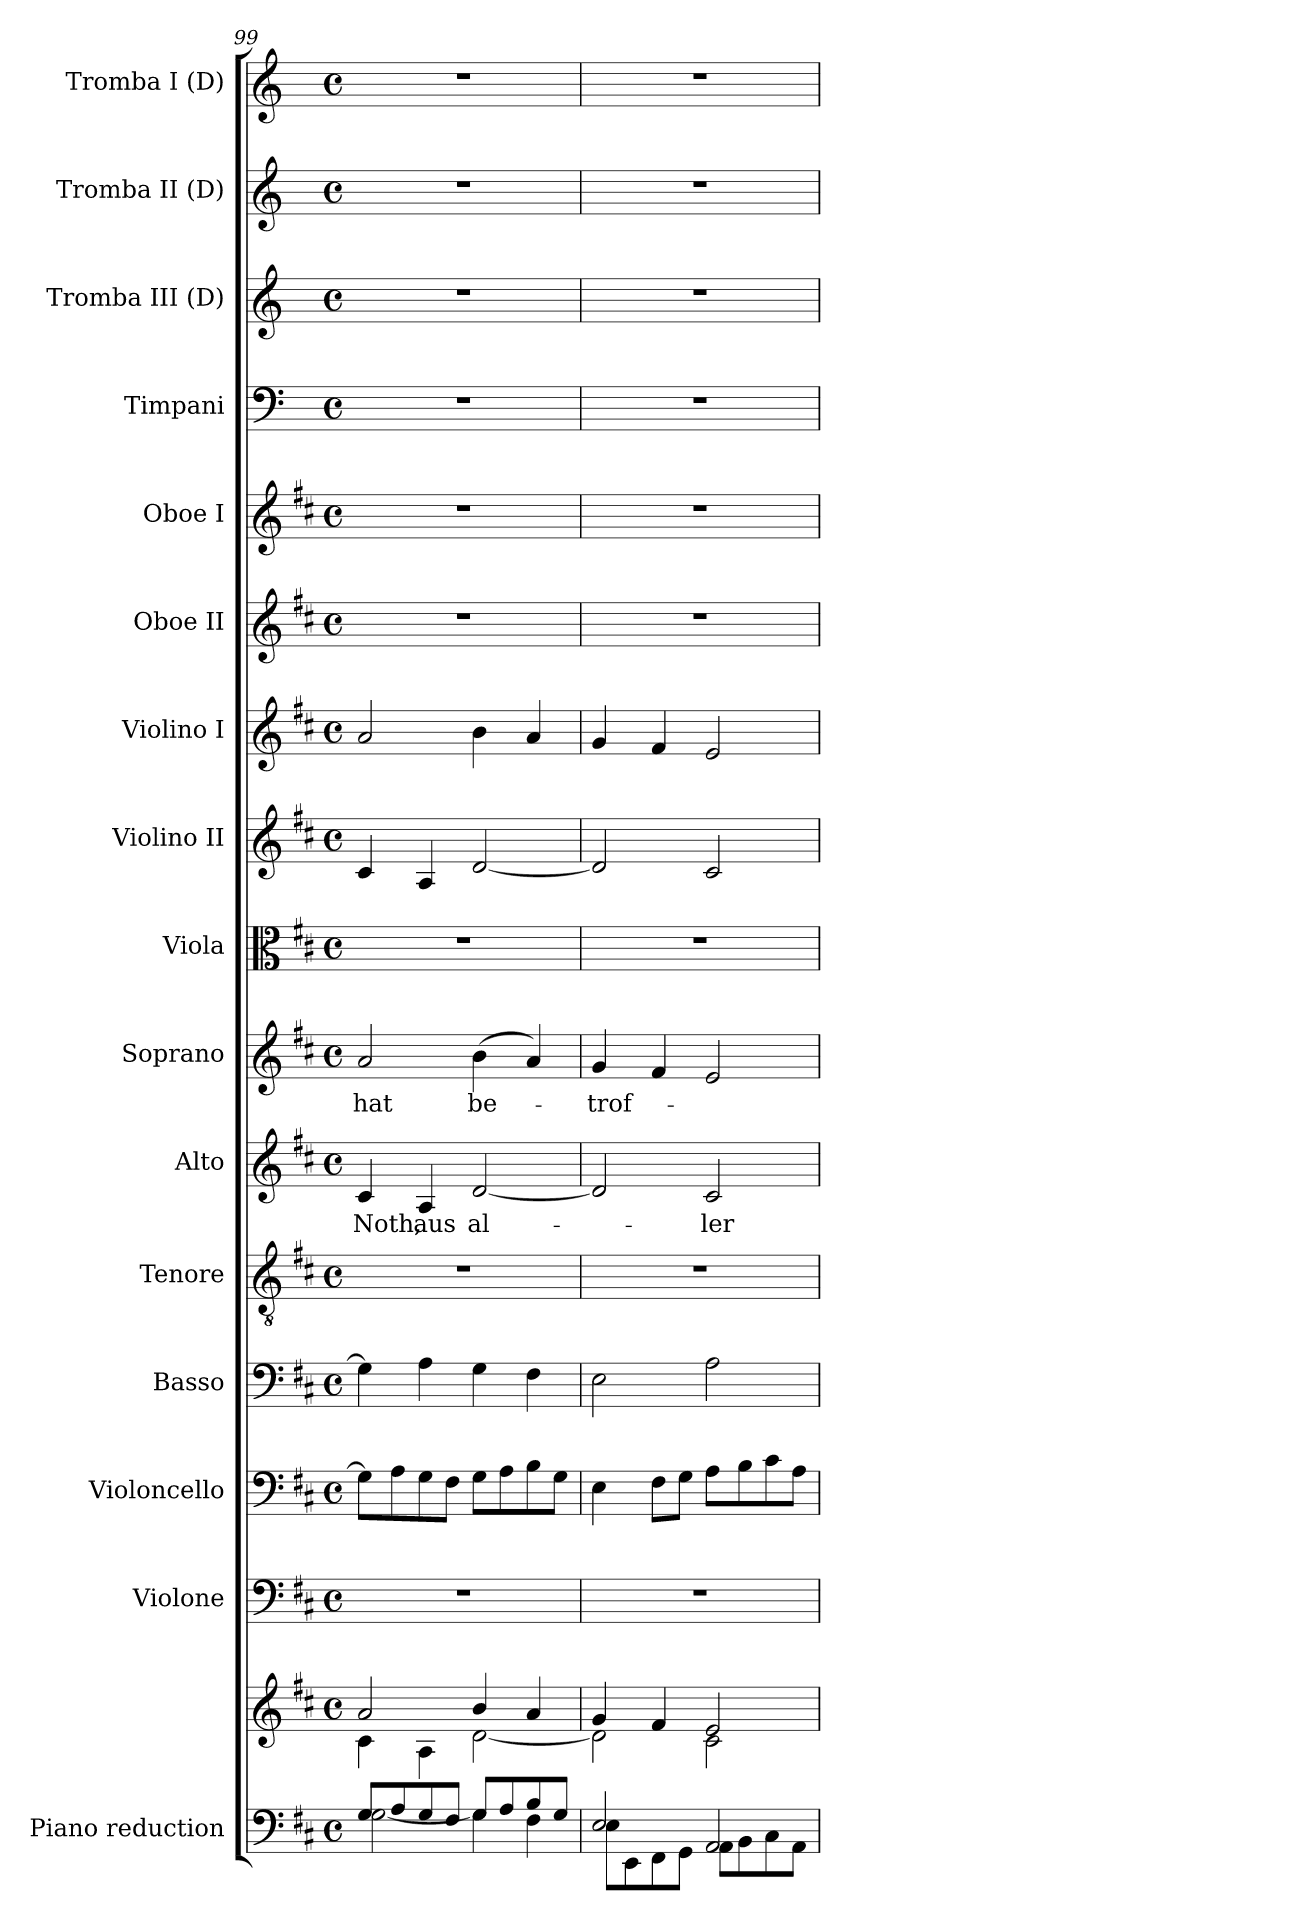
**kern	**kern	**kern	**kern	**kern	**kern	**kern	**text	**kern	**text	**kern	**kern	**kern	**kern	**kern	**kern	**kern	**kern	**kern
*part16	*part16	*part15	*part14	*part13	*part12	*part11	*part11	*part10	*part10	*part9	*part8	*part7	*part6	*part5	*part4	*part3	*part2	*part1
*staff17	*staff16	*staff15	*staff14	*staff13	*staff12	*staff11	*staff11	*staff10	*staff10	*staff9	*staff8	*staff7	*staff6	*staff5	*staff4	*staff3	*staff2	*staff1
*I"Piano reduction	*	*I"Violone	*I"Violoncello	*I"Basso	*I"Tenore	*I"Alto	*	*I"Soprano	*	*I"Viola	*I"Violino II	*I"Violino I	*I"Oboe II	*I"Oboe I	*I"Timpani	*I"Tromba III (D)	*I"Tromba II (D)	*I"Tromba I (D)
*I'Pno	*	*	*	*	*	*	*	*	*	*	*	*	*I'Ob	*I'Ob	*I'Timp	*	*	*
!!LO:PB:g=z
*clefF4	*clefG2	*clefF4	*clefF4	*clefF4	*clefGv2	*clefG2	*	*clefG2	*	*clefC3	*clefG2	*clefG2	*clefG2	*clefG2	*clefF4	*clefG2	*clefG2	*clefG2
*	*	*ITrd7c12	*	*	*	*	*	*	*	*	*	*	*	*	*	*ITrd-1c-2	*ITrd-1c-2	*ITrd-1c-2
*k[f#c#]	*k[f#c#]	*k[f#c#]	*k[f#c#]	*k[f#c#]	*k[f#c#]	*k[f#c#]	*	*k[f#c#]	*	*k[f#c#]	*k[f#c#]	*k[f#c#]	*k[f#c#]	*k[f#c#]	*k[]	*k[f#c#]	*k[f#c#]	*k[f#c#]
*M4/4	*M4/4	*M4/4	*M4/4	*M4/4	*M4/4	*M4/4	*	*M4/4	*	*M4/4	*M4/4	*M4/4	*M4/4	*M4/4	*M4/4	*M4/4	*M4/4	*M4/4
*met(c)	*met(c)	*met(c)	*met(c)	*met(c)	*met(c)	*met(c)	*	*met(c)	*	*met(c)	*met(c)	*met(c)	*met(c)	*met(c)	*met(c)	*met(c)	*met(c)	*met(c)
=99	=99	=99	=99	=99	=99	=99	=99	=99	=99	=99	=99	=99	=99	=99	=99	=99	=99	=99
*^	*^	*	*	*	*	*	*	*	*	*	*	*	*	*	*	*	*	*
!	!	!	!	!	!	!	!	!	!LO:LY:b	!	!LO:LY:b	!	!	!	!	!	!	!	!	!
8G/L	[2G\	2a/	4c#\	1r	8G\L]	4G\]	1r	4c#/	Noth,	2a/	hat	1r	4c#/	2a/	1r	1r	1r	1r	1r	1r
8A/	.	.	.	.	8A\	.	.	.	.	.	.	.	.	.	.	.	.	.	.	.
!	!	!	!	!	!	!	!	!	!LO:LY:b	!	!	!	!	!	!	!	!	!	!	!
8G/	.	.	4A\	.	8G\	4A\	.	4A/	aus	.	.	.	4A/	.	.	.	.	.	.	.
8F#/J	.	.	.	.	8F#\J	.	.	.	.	.	.	.	.	.	.	.	.	.	.	.
!	!	!	!	!	!	!	!	!	!LO:LY:b	!	!LO:LY:b	!	!	!	!	!	!	!	!	!
8G/L	4G\]	4b/	[2d\	.	8G\L	4G\	.	[2d/	al-	(>4b\	be-	.	[2d/	4b\	.	.	.	.	.	.
8A/	.	.	.	.	8A\	.	.	.	.	.	.	.	.	.	.	.	.	.	.	.
8B/	4F#\	4a/	.	.	8B\	4F#\	.	.	.	4a/)	.	.	.	4a/	.	.	.	.	.	.
8G/J	.	.	.	.	8G\J	.	.	.	.	.	.	.	.	.	.	.	.	.	.	.
=100	=100	=100	=100	=100	=100	=100	=100	=100	=100	=100	=100	=100	=100	=100	=100	=100	=100	=100	=100	=100
!	!	!	!	!	!	!	!	!	!	!	!LO:LY:b	!	!	!	!	!	!	!	!	!
2E/	8E\L	4g/	2d\]	1r	4E\	2E\	1r	2d/]	.	4g/	-trof-	1r	2d/]	4g/	1r	1r	1r	1r	1r	1r
.	8EE\	.	.	.	.	.	.	.	.	.	.	.	.	.	.	.	.	.	.	.
.	8FF#\	4f#/	.	.	8F#\L	.	.	.	.	4f#/	.	.	.	4f#/	.	.	.	.	.	.
.	8GG\J	.	.	.	8G\J	.	.	.	.	.	.	.	.	.	.	.	.	.	.	.
!	!	!	!	!	!	!	!	!	!LO:LY:b	!	!	!	!	!	!	!	!	!	!	!
2AA/	8AA\L	2e/	2c#\	.	8A\L	2A\	.	2c#/	-ler	2e/	.	.	2c#/	2e/	.	.	.	.	.	.
.	8BB\	.	.	.	8B\	.	.	.	.	.	.	.	.	.	.	.	.	.	.	.
.	8C#\	.	.	.	8c#\	.	.	.	.	.	.	.	.	.	.	.	.	.	.	.
.	8AA\J	.	.	.	8A\J	.	.	.	.	.	.	.	.	.	.	.	.	.	.	.
*v	*v	*	*	*	*	*	*	*	*	*	*	*	*	*	*	*	*	*	*	*
*	*v	*v	*	*	*	*	*	*	*	*	*	*	*	*	*	*	*	*	*
=	=	=	=	=	=	=	=	=	=	=	=	=	=	=	=	=	=	=
*-	*-	*-	*-	*-	*-	*-	*-	*-	*-	*-	*-	*-	*-	*-	*-	*-	*-	*-
